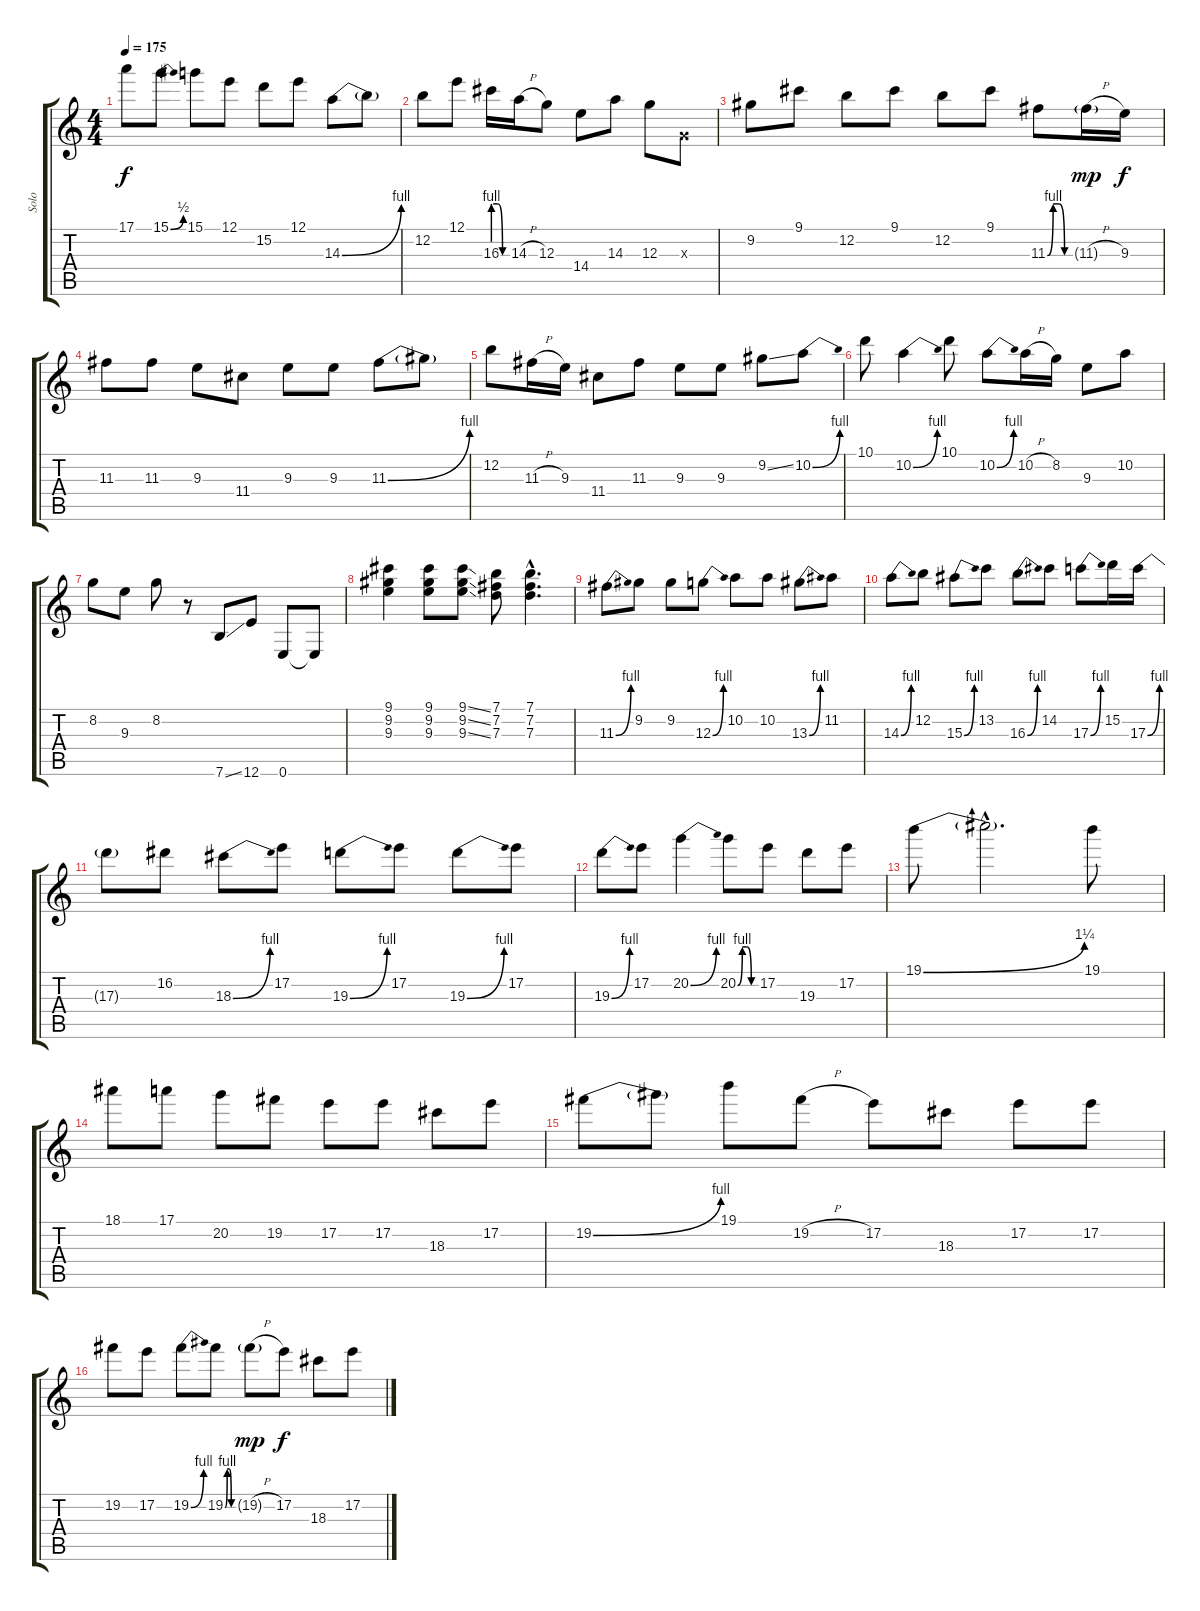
\track ("Solo" "Solo") {instrument overdrivenguitar}
\staff {score tabs}
\tuning (E4 B3 G3 D3 A2 E2) {hide}
\ts (4 4)
\tempo 175
\clef g2
\ks c
17.1.8{dy f} 15.1{be (bend 0 0 60 2)}.8 15.1.8 12.1.8 15.2.8 12.1.8 14.3{be (bend 0 0 60 4)}.8 14.3{t}.8 |
12.2.8 12.1.8 16.3{be (custom 0 4 20 4 40 0 60 0)}.16 14.3{h}.16 12.3.8 14.4.8 14.3.8 12.3.8 0.3{x}.8 |
9.2.8 9.1.8 12.2.8 9.1.8 12.2.8 9.1.8 11.3{be (custom 0 0 15 4 30 4 45 0 60 0)}.8 11.3{h g}.16{dy mp} 9.3.16{dy f} |
11.3.8 11.3.8 9.3.8 11.4.8 9.3.8 9.3.8 11.3{be (bend 0 0 60 4)}.8 11.3{t}.8 |
12.2.8 11.3{h}.16 9.3.16 11.4.8 11.3.8 9.3.8 9.3.8 9.2{ss}.8 10.2{be (bend 0 0 60 4)}.8 |
10.1.8 10.2{be (bend 0 0 60 4)}.4 10.1.8 10.2{be (bend 0 0 60 4)}.8 10.2{h}.16 8.2.16 9.3.8 10.2.8 |
8.2.8 9.3.8 8.2.8 r.8 7.6{ss}.8 12.6.8 0.6.8 0.6{t}.8 |
(9.1 9.2 9.3).4 (9.1 9.2 9.3).8 (9.1{ss} 9.2{ss} 9.3{ss}).8 (7.1 7.2 7.3).8 (7.1{hac} 7.2{hac} 7.3{hac}).4{d} |
11.3{be (bend 0 0 60 4)}.8 9.2.8 9.2.8 12.3{be (bend 0 0 60 4)}.8 10.2.8 10.2.8 13.3{be (bend 0 0 60 4)}.8 11.2.8 |
14.3{be (bend 0 0 60 4)}.8 12.2.8 15.3{be (bend 0 0 60 4)}.8 13.2.8 16.3{be (bend 0 0 60 4)}.8 14.2.8 17.3{be (bend 0 0 60 4)}.8 15.2.16 17.3{be (bend 0 0 60 4)}.16 |
17.3{t}.8 16.2.8 18.3{be (bend 0 0 60 4)}.8 17.2.8 19.3{be (bend 0 0 60 4)}.8 17.2.8 19.3{be (bend 0 0 60 4)}.8 17.2.8 |
19.3{be (bend 0 0 60 4)}.8 17.2.8 20.2{be (bend 0 0 60 4)}.4 20.2{be (custom 0 0 15 4 30 4 45 0 60 0)}.8 17.2.8 19.3.8 17.2.8 |
19.1{be (bend 0 0 60 5)}.8 19.1{hac t}.2{d} 19.1.8 |
18.1.8 17.1.8 20.2.8 19.2.8 17.2.8 17.2.8 18.3.8 17.2.8 |
19.2{be (bend 0 0 60 4)}.8 19.2{t}.8 19.1.8 19.2{h}.8 17.2.8 18.3.8 17.2.8 17.2.8 |
19.2.8 17.2.8 19.2{be (bend 0 0 60 4)}.8 19.2{be (custom 0 0 15 4 30 4 45 0 60 0)}.8 19.2{h g}.8{dy mp} 17.2.8{dy f} 18.3.8 17.2.8
